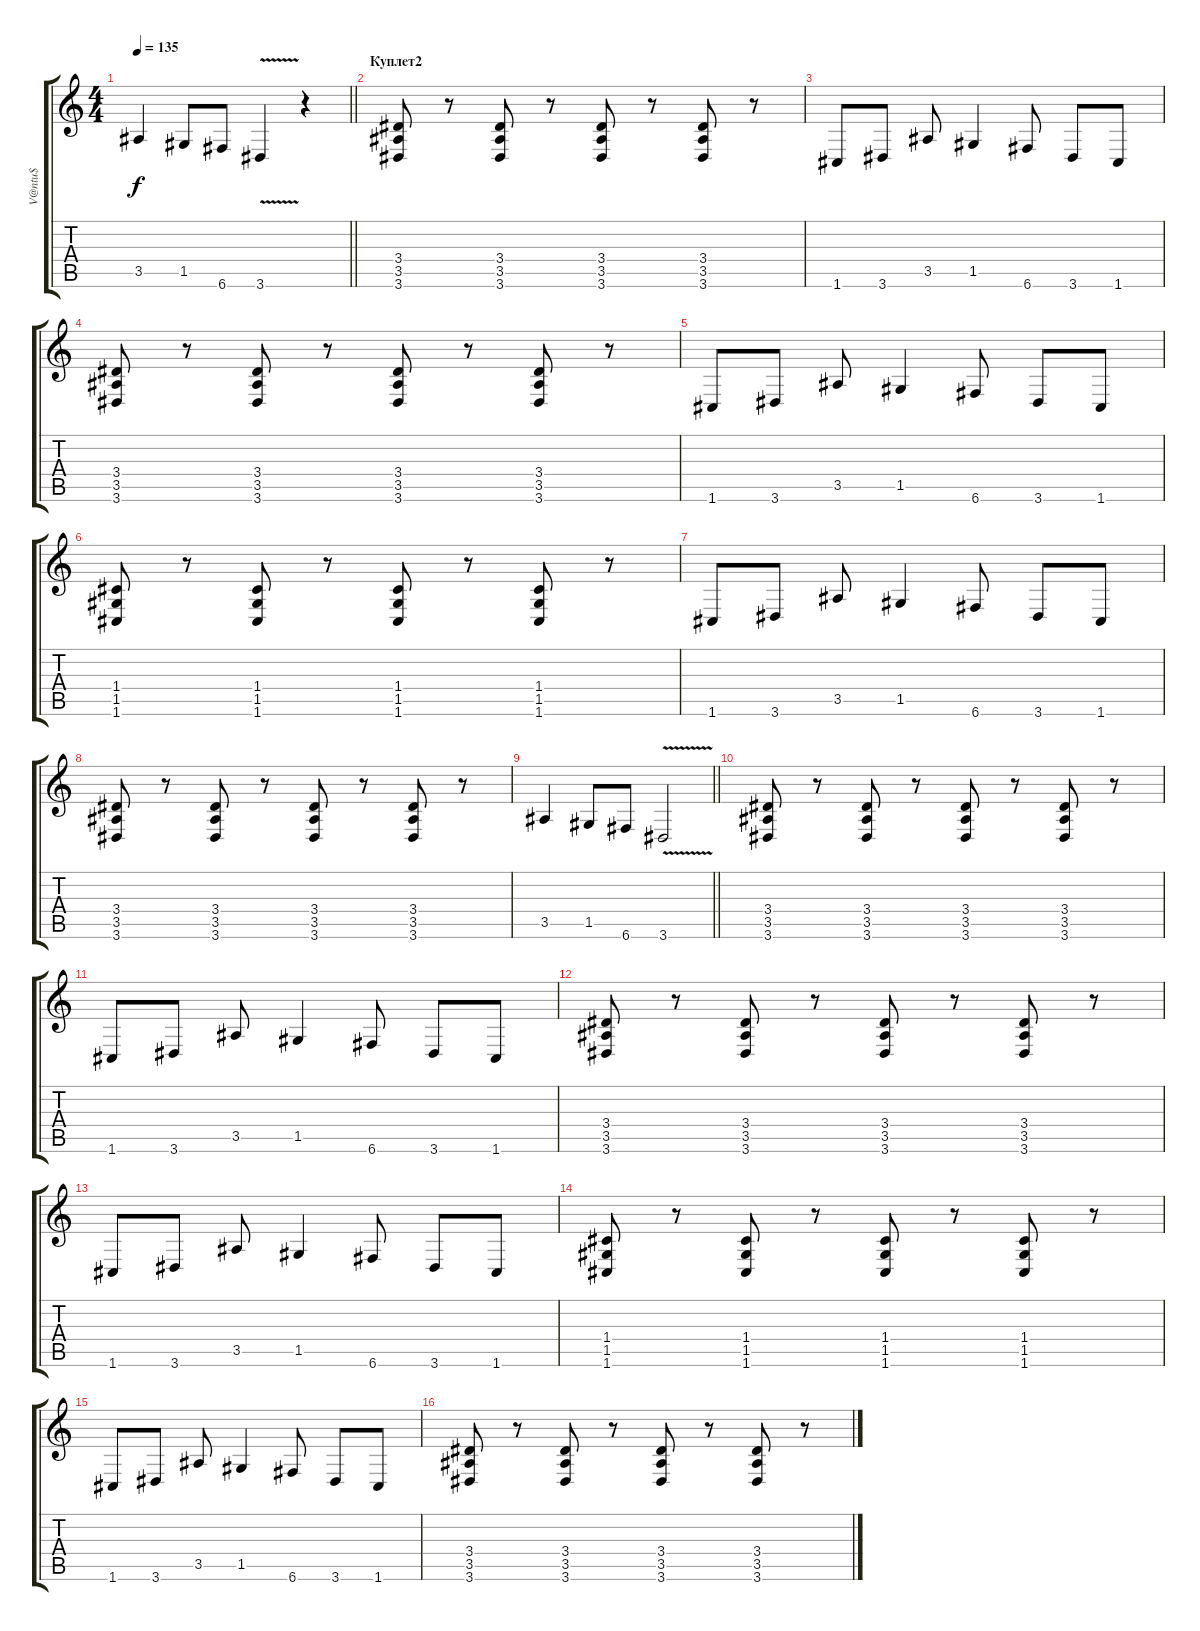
\track ("V@ntu$" "V@ntu$") {instrument distortionguitar}
\staff {score tabs}
\tuning (D4 A3 F3 C3 G2 C2) {hide}
\ts (4 4)
\tempo 135
\clef g2
\barLineRight lightlight
\ks c
3.5.4{dy f} 1.5.8 6.6.8 3.6{v}.4 r.4 |
\section ("" "Куплет2")
(3.4 3.5 3.6).8 r.8 (3.4 3.5 3.6).8 r.8 (3.4 3.5 3.6).8 r.8 (3.4 3.5 3.6).8 r.8 |
1.6.8 3.6.8 3.5.8 1.5.4 6.6.8 3.6.8 1.6.8 |
(3.4 3.5 3.6).8 r.8 (3.4 3.5 3.6).8 r.8 (3.4 3.5 3.6).8 r.8 (3.4 3.5 3.6).8 r.8 |
1.6.8 3.6.8 3.5.8 1.5.4 6.6.8 3.6.8 1.6.8 |
(1.4 1.5 1.6).8 r.8 (1.4 1.5 1.6).8 r.8 (1.4 1.5 1.6).8 r.8 (1.4 1.5 1.6).8 r.8 |
1.6.8 3.6.8 3.5.8 1.5.4 6.6.8 3.6.8 1.6.8 |
(3.4 3.5 3.6).8 r.8 (3.4 3.5 3.6).8 r.8 (3.4 3.5 3.6).8 r.8 (3.4 3.5 3.6).8 r.8 |
\barLineRight lightlight
3.5.4 1.5.8 6.6.8 3.6{v}.2 |
(3.4 3.5 3.6).8 r.8 (3.4 3.5 3.6).8 r.8 (3.4 3.5 3.6).8 r.8 (3.4 3.5 3.6).8 r.8 |
1.6.8 3.6.8 3.5.8 1.5.4 6.6.8 3.6.8 1.6.8 |
(3.4 3.5 3.6).8 r.8 (3.4 3.5 3.6).8 r.8 (3.4 3.5 3.6).8 r.8 (3.4 3.5 3.6).8 r.8 |
1.6.8 3.6.8 3.5.8 1.5.4 6.6.8 3.6.8 1.6.8 |
(1.4 1.5 1.6).8 r.8 (1.4 1.5 1.6).8 r.8 (1.4 1.5 1.6).8 r.8 (1.4 1.5 1.6).8 r.8 |
1.6.8 3.6.8 3.5.8 1.5.4 6.6.8 3.6.8 1.6.8 |
(3.4 3.5 3.6).8 r.8 (3.4 3.5 3.6).8 r.8 (3.4 3.5 3.6).8 r.8 (3.4 3.5 3.6).8 r.8
